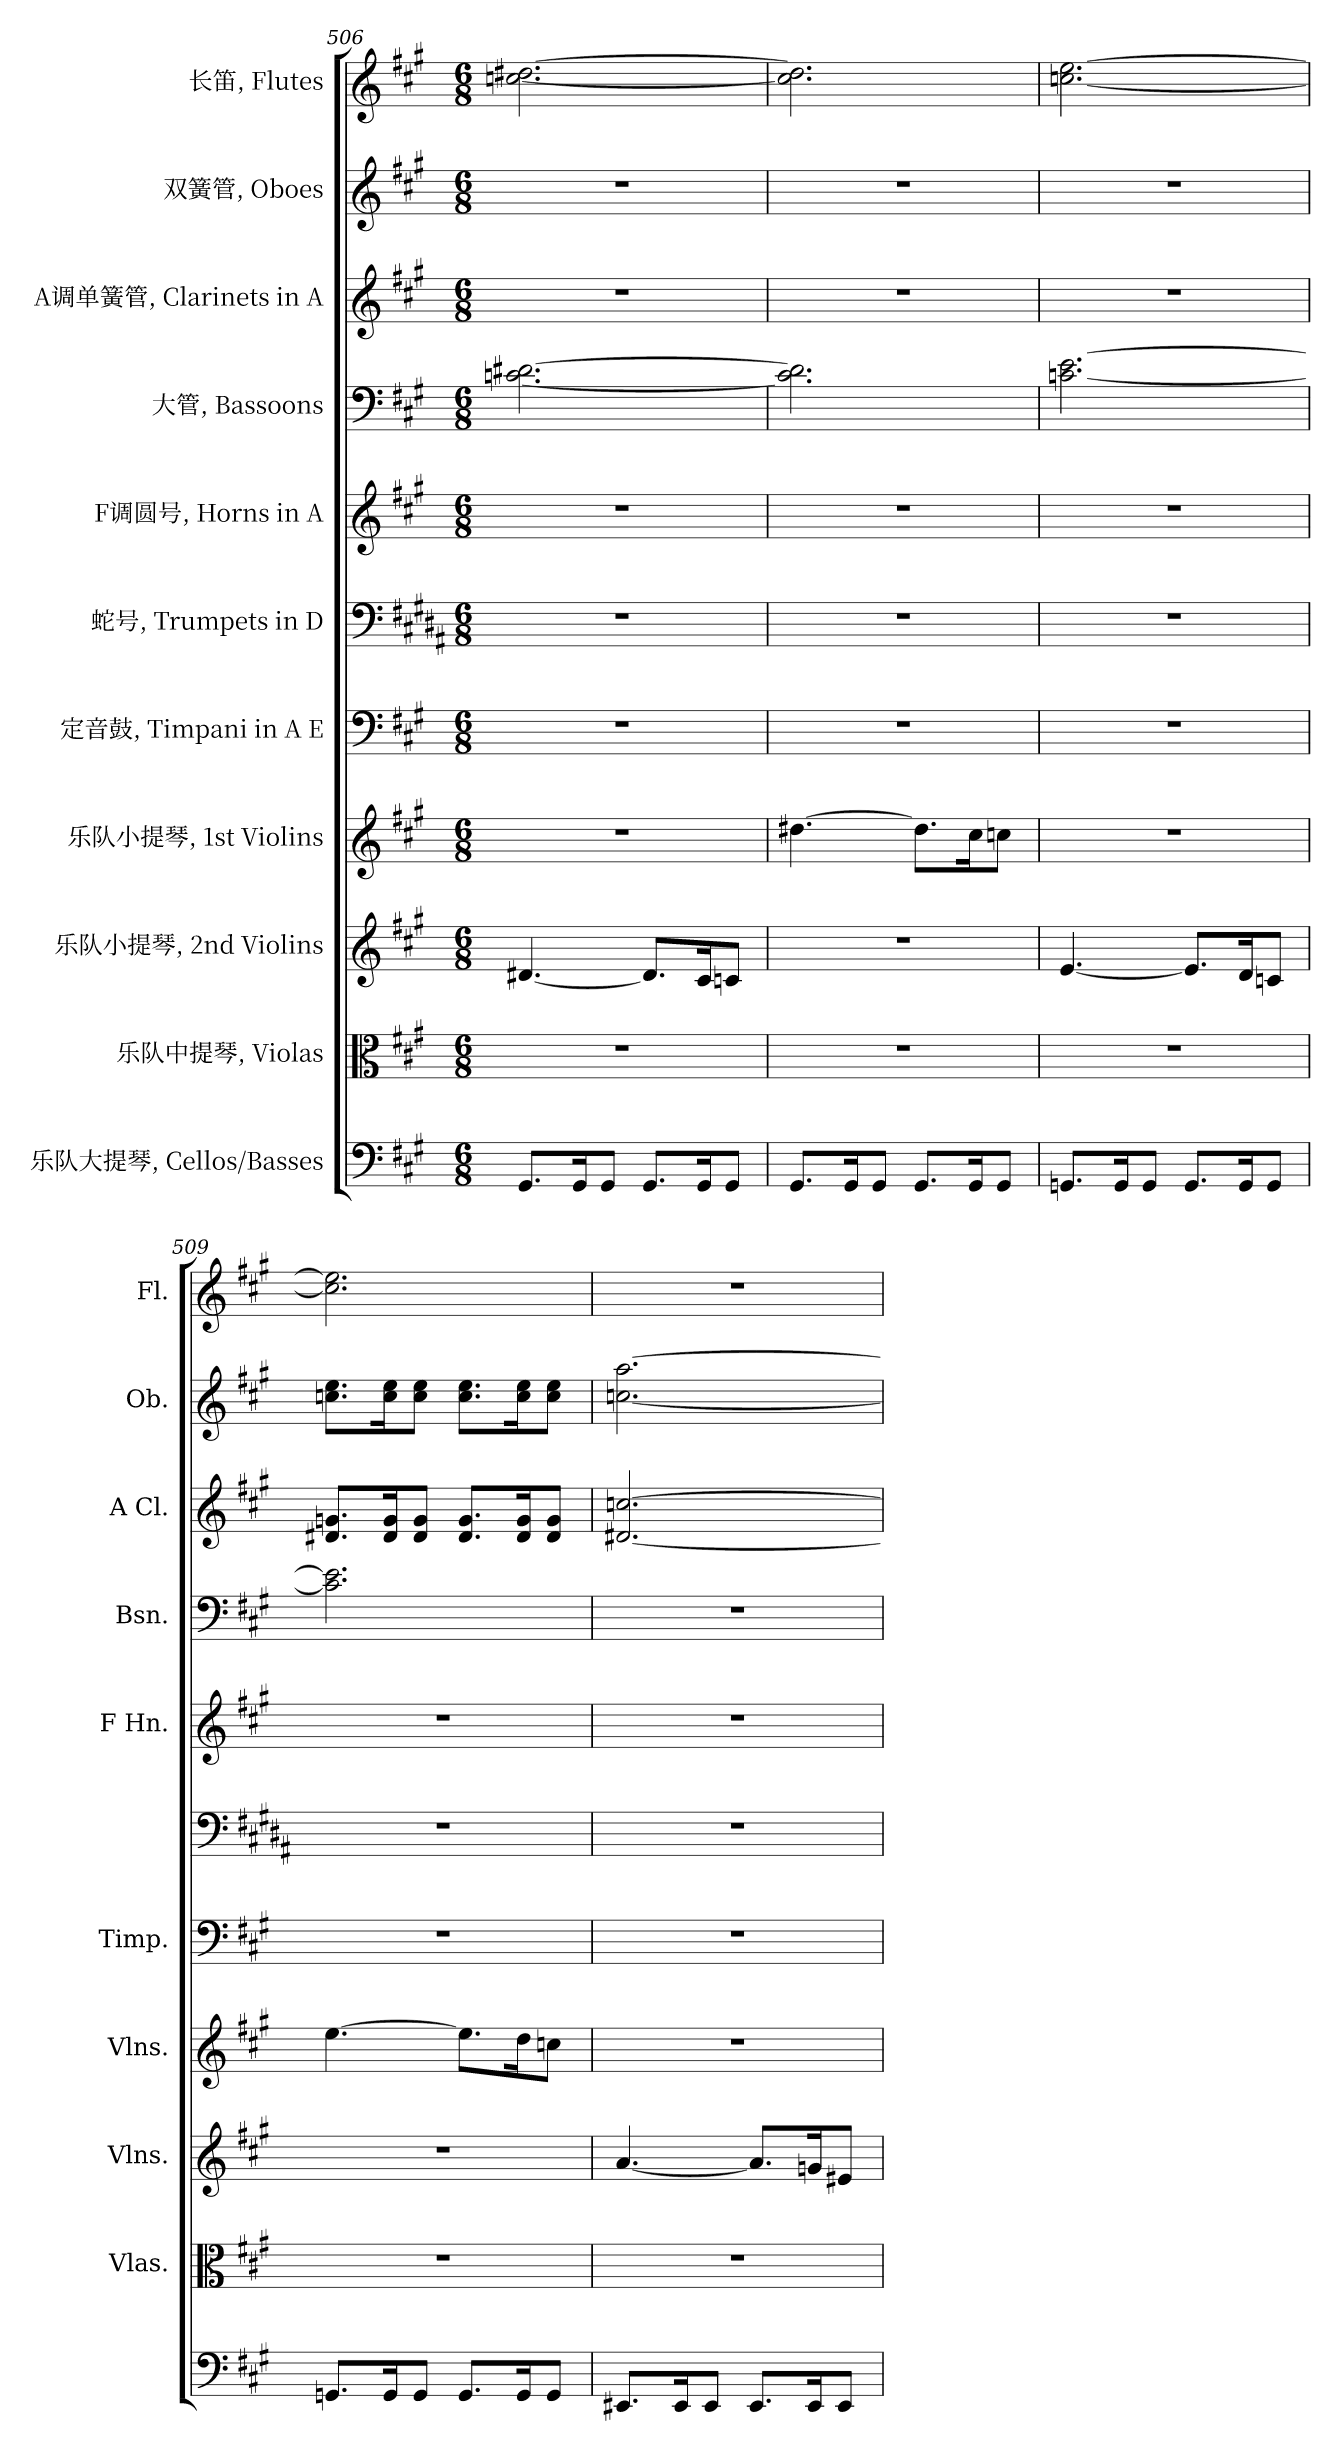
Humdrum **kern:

**kern	**kern	**kern	**kern	**kern	**kern	**kern	**kern	**kern	**kern	**kern
*part11	*part10	*part9	*part8	*part7	*part6	*part5	*part4	*part3	*part2	*part1
*staff11	*staff10	*staff9	*staff8	*staff7	*staff6	*staff5	*staff4	*staff3	*staff2	*staff1
*I"乐队大提琴, Cellos/Basses	*I"乐队中提琴, Violas	*I"乐队小提琴, 2nd Violins	*I"乐队小提琴, 1st Violins	*I"定音鼓, Timpani in A E	*I"蛇号, Trumpets in D	*I"F调圆号, Horns in A	*I"大管, Bassoons	*I"A调单簧管, Clarinets in A	*I"双簧管, Oboes	*I"长笛, Flutes
*	*I'Vlas.	*I'Vlns.	*I'Vlns.	*I'Timp.	*	*I'F Hn.	*I'Bsn.	*I'A Cl.	*I'Ob.	*I'Fl.
*clefF4	*clefC3	*clefG2	*clefG2	*clefF4	*clefF4	*clefG2	*clefF4	*clefG2	*clefG2	*clefG2
*	*	*	*	*	*ITrd1c2	*ITrd4c7	*	*ITrd2c3	*	*
*k[f#c#g#]	*k[f#c#g#]	*k[f#c#g#]	*k[f#c#g#]	*k[f#c#g#]	*k[f#c#g#]	*k[f#c#]	*k[f#c#g#]	*k[f#c#g#d#a#e#]	*k[f#c#g#]	*k[f#c#g#]
*M6/8	*M6/8	*M6/8	*M6/8	*M6/8	*M6/8	*M6/8	*M6/8	*M6/8	*M6/8	*M6/8
=506	=506	=506	=506	=506	=506	=506	=506	=506	=506	=506
8.GG#/L	2.r	[4.d#X/	2.r	2.r	2.r	2.r	[2.cn\ [2.d#X\	2.r	2.r	[2.ccn\ [2.dd#X\
16GG#/K	.	.	.	.	.	.	.	.	.	.
8GG#/J	.	.	.	.	.	.	.	.	.	.
8.GG#/L	.	8.d#/L]	.	.	.	.	.	.	.	.
16GG#/K	.	16c#/K	.	.	.	.	.	.	.	.
8GG#/J	.	8cn/J	.	.	.	.	.	.	.	.
!!LO:PB:g=z
=507	=507	=507	=507	=507	=507	=507	=507	=507	=507	=507
8.GG#/L	2.r	2.r	[4.dd#X\	2.r	2.r	2.r	2.c\] 2.d#\]	2.r	2.r	2.cc\] 2.dd#\]
16GG#/K	.	.	.	.	.	.	.	.	.	.
8GG#/J	.	.	.	.	.	.	.	.	.	.
8.GG#/L	.	.	8.dd#\L]	.	.	.	.	.	.	.
16GG#/K	.	.	16cc#\K	.	.	.	.	.	.	.
8GG#/J	.	.	8ccn\J	.	.	.	.	.	.	.
=508	=508	=508	=508	=508	=508	=508	=508	=508	=508	=508
8.GGn/L	2.r	[4.e/	2.r	2.r	2.r	2.r	[2.cn\ [2.e\	2.r	2.r	[2.ccn\ [2.ee\
16GG/K	.	.	.	.	.	.	.	.	.	.
8GG/J	.	.	.	.	.	.	.	.	.	.
8.GG/L	.	8.e/L]	.	.	.	.	.	.	.	.
16GG/K	.	16d/K	.	.	.	.	.	.	.	.
8GG/J	.	8cn/J	.	.	.	.	.	.	.	.
=509	=509	=509	=509	=509	=509	=509	=509	=509	=509	=509
8.GGn/L	2.r	2.r	[4.ee\	2.r	2.r	2.r	2.c\] 2.e\]	8.B#X/ 8.en/L	8.ccn\ 8.ee\L	2.cc\] 2.ee\]
16GG/K	.	.	.	.	.	.	.	16B#/ 16e/K	16cc\ 16ee\K	.
8GG/J	.	.	.	.	.	.	.	8B#/ 8e/J	8cc\ 8ee\J	.
8.GG/L	.	.	8.ee\L]	.	.	.	.	8.B#/ 8.e/L	8.cc\ 8.ee\L	.
16GG/K	.	.	16dd\K	.	.	.	.	16B#/ 16e/K	16cc\ 16ee\K	.
8GG/J	.	.	8ccn\J	.	.	.	.	8B#/ 8e/J	8cc\ 8ee\J	.
=510	=510	=510	=510	=510	=510	=510	=510	=510	=510	=510
8.EE#X/L	2.r	[4.a/	2.r	2.r	2.r	2.r	2.r	[2.B#X/ [2.an/	[2.ccn\ [2.aa\	2.r
16EE#/K	.	.	.	.	.	.	.	.	.	.
8EE#/J	.	.	.	.	.	.	.	.	.	.
8.EE#/L	.	8.a/L]	.	.	.	.	.	.	.	.
16EE#/K	.	16gn/K	.	.	.	.	.	.	.	.
8EE#/J	.	8e#X/J	.	.	.	.	.	.	.	.
=	=	=	=	=	=	=	=	=	=	=
*-	*-	*-	*-	*-	*-	*-	*-	*-	*-	*-
